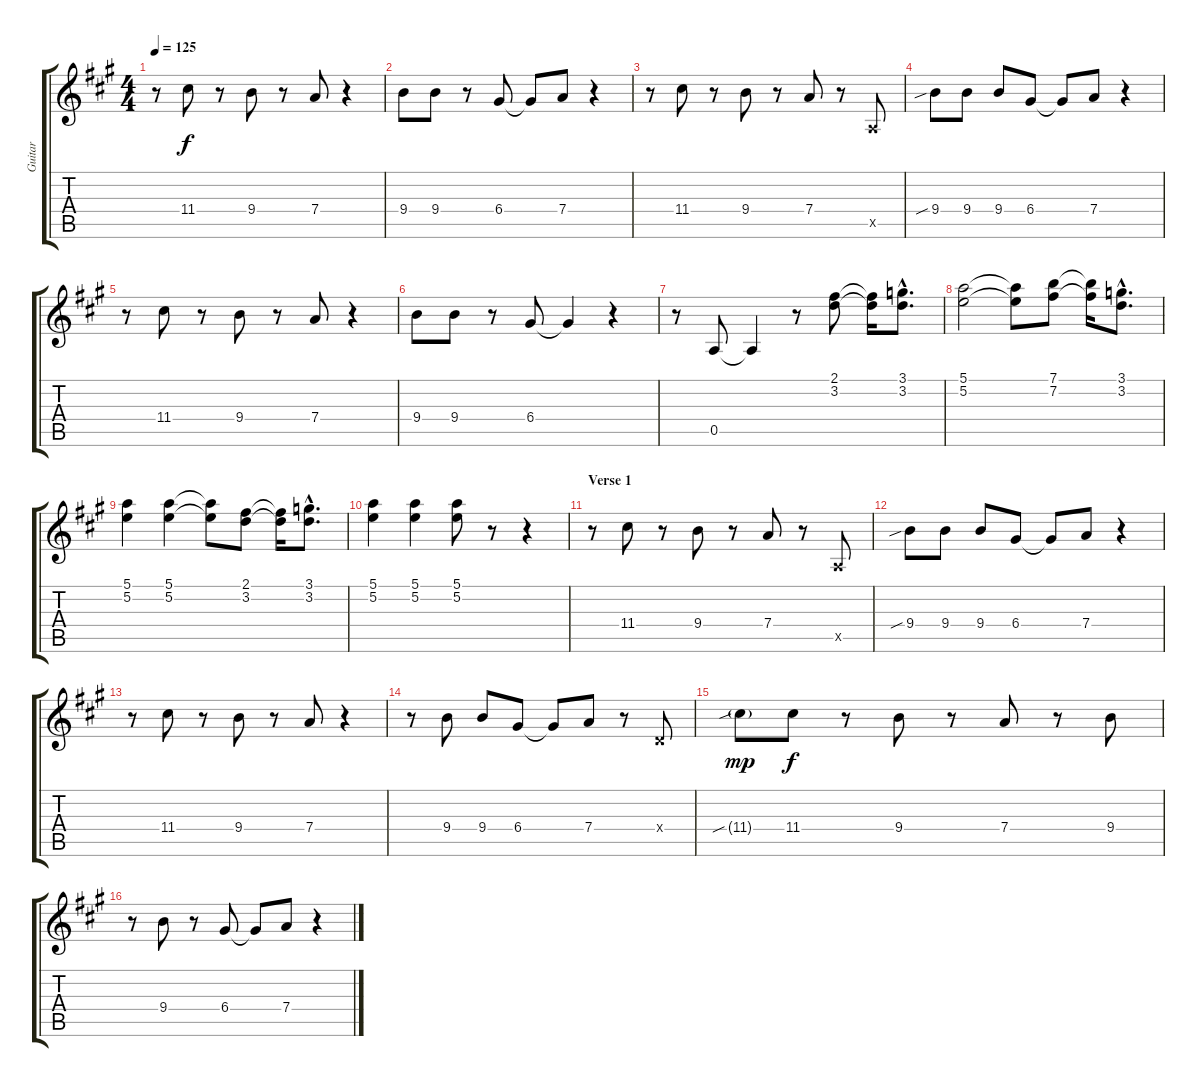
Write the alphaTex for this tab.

\track ("Guitar" "Guitar") {instrument electricguitarclean}
\staff {score tabs}
\tuning (E4 B3 G3 D3 A2 E2) {hide}
\ts (4 4)
\tempo 125
\clef g2
\ks a
r.8{dy f instrument electricguitarclean} 11.4.8 r.8 9.4.8 r.8 7.4.8 r.4 |
9.4.8 9.4.8 r.8 6.4.8 6.4{t}.8 7.4.8 r.4 |
r.8 11.4.8 r.8 9.4.8 r.8 7.4.8 r.8 0.5{x}.8 |
9.4{sib}.8 9.4.8 9.4.8 6.4.8 6.4{t}.8 7.4.8 r.4 |
r.8 11.4.8 r.8 9.4.8 r.8 7.4.8 r.4 |
9.4.8 9.4.8 r.8 6.4.8 6.4{t}.4 r.4 |
r.8 0.5.8 0.5{t}.4 r.8 (2.1 3.2).8 (2.1{t} 3.2{t}).16 (3.1{hac} 3.2{hac}).8{d} |
(5.1 5.2).2 (5.1{t} 5.2{t}).8 (7.1 7.2).8 (7.1{t} 7.2{t}).16 (3.1{hac} 3.2{hac}).8{d} |
(5.1 5.2).4 (5.1 5.2).4 (5.1{t} 5.2{t}).8 (2.1 3.2).8 (2.1{t} 3.2{t}).16 (3.1{hac} 3.2{hac}).8{d} |
(5.1 5.2).4 (5.1 5.2).4 (5.1 5.2).8 r.8 r.4 |
\section ("" "Verse 1")
r.8 11.4.8 r.8 9.4.8 r.8 7.4.8 r.8 0.5{x}.8 |
9.4{sib}.8 9.4.8 9.4.8 6.4.8 6.4{t}.8 7.4.8 r.4 |
r.8 11.4.8 r.8 9.4.8 r.8 7.4.8 r.4 |
r.8 9.4.8 9.4.8 6.4.8 6.4{t}.8 7.4.8 r.8 0.4{x}.8 |
11.4{sib g}.8{dy mp} 11.4.8{dy f} r.8 9.4.8 r.8 7.4.8 r.8 9.4.8 |
r.8 9.4.8 r.8 6.4.8 6.4{t}.8 7.4.8 r.4
